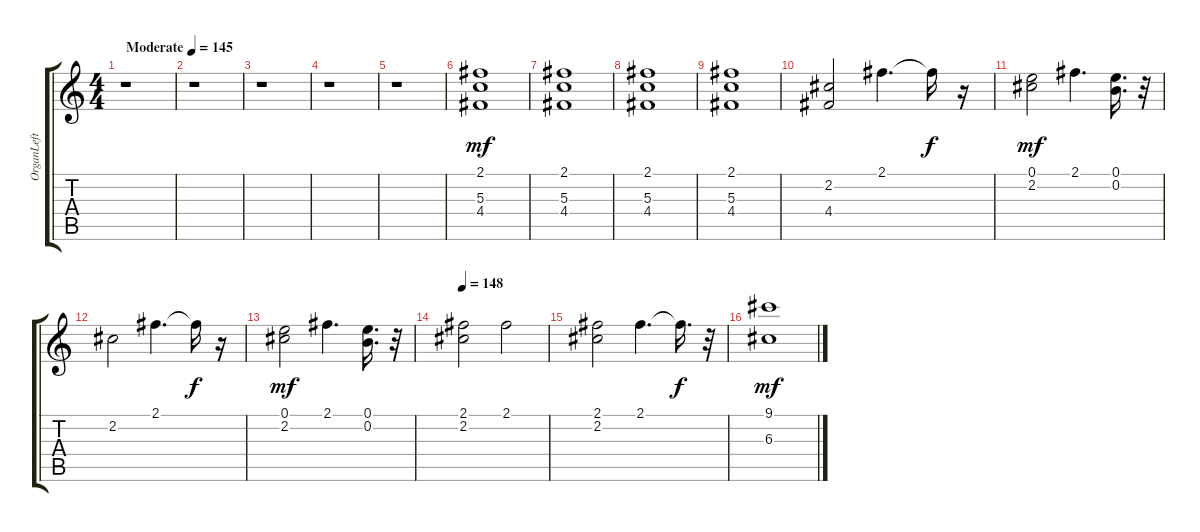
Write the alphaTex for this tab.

\track ("OrganLeft #2" "OrganLeft ") {instrument acousticguitarsteel}
\staff {score tabs}
\tuning (E4 B3 G3 D3 A2 E2) {hide}
\ts (4 4)
\tempo (145 "Moderate")
\clef g2
\ks c
r.1{dy mf instrument acousticguitarsteel} |
r.1 |
r.1 |
r.1 |
r.1 |
(2.1 5.3 4.4).1 |
(2.1 5.3 4.4).1 |
(2.1 5.3 4.4).1 |
(2.1 5.3 4.4).1 |
(2.2 4.4).2 2.1.4{d} 2.1{t}.16{dy f} r.16 |
(0.1 2.2).2{dy mf} 2.1.4{d} (0.1 0.2).16{d} r.32 |
2.2.2 2.1.4{d} 2.1{t}.16{dy f} r.16 |
(0.1 2.2).2{dy mf} 2.1.4{d} (0.1 0.2).16{d} r.32 |
\tempo 148
(2.1 2.2).2 2.1.2 |
(2.1 2.2).2 2.1.4{d} 2.1{t}.16{d dy f} r.32 |
(9.1 6.3).1{dy mf}
